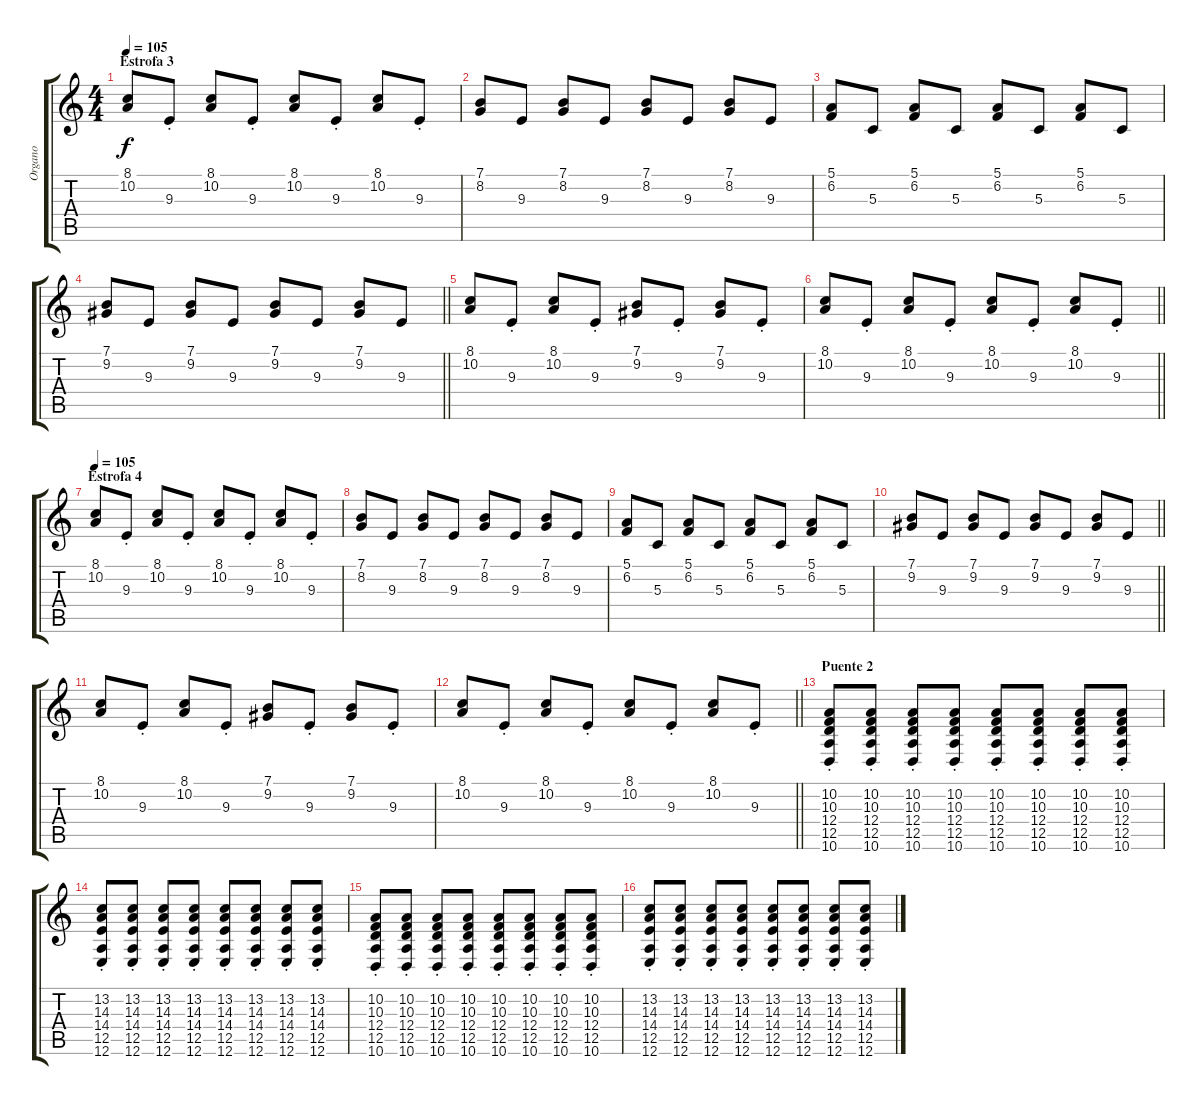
\track ("Organo" "Organo") {instrument electricpiano1}
\staff {score tabs}
\tuning (E4 B3 G3 D3 A2 E2) {hide}
\ts (4 4)
\section ("" "Estrofa 3")
\tempo 105
\clef g2
\ks c
(8.1 10.2).8{dy f} 9.3{st}.8 (8.1 10.2).8 9.3{st}.8 (8.1 10.2).8 9.3{st}.8 (8.1 10.2).8 9.3{st}.8 |
(7.1 8.2).8 9.3.8 (7.1 8.2).8 9.3.8 (7.1 8.2).8 9.3.8 (7.1 8.2).8 9.3.8 |
(5.1 6.2).8 5.3.8 (5.1 6.2).8 5.3.8 (5.1 6.2).8 5.3.8 (5.1 6.2).8 5.3.8 |
\barLineRight lightlight
(7.1 9.2).8 9.3.8 (7.1 9.2).8 9.3.8 (7.1 9.2).8 9.3.8 (7.1 9.2).8 9.3.8 |
(8.1 10.2).8 9.3{st}.8 (8.1 10.2).8 9.3{st}.8 (7.1 9.2).8 9.3{st}.8 (7.1 9.2).8 9.3{st}.8 |
\barLineRight lightlight
(8.1 10.2).8 9.3{st}.8 (8.1 10.2).8 9.3{st}.8 (8.1 10.2).8 9.3{st}.8 (8.1 10.2).8 9.3{st}.8 |
\section ("" "Estrofa 4")
\tempo 105
(8.1 10.2).8 9.3{st}.8 (8.1 10.2).8 9.3{st}.8 (8.1 10.2).8 9.3{st}.8 (8.1 10.2).8 9.3{st}.8 |
(7.1 8.2).8 9.3.8 (7.1 8.2).8 9.3.8 (7.1 8.2).8 9.3.8 (7.1 8.2).8 9.3.8 |
(5.1 6.2).8 5.3.8 (5.1 6.2).8 5.3.8 (5.1 6.2).8 5.3.8 (5.1 6.2).8 5.3.8 |
\barLineRight lightlight
(7.1 9.2).8 9.3.8 (7.1 9.2).8 9.3.8 (7.1 9.2).8 9.3.8 (7.1 9.2).8 9.3.8 |
(8.1 10.2).8 9.3{st}.8 (8.1 10.2).8 9.3{st}.8 (7.1 9.2).8 9.3{st}.8 (7.1 9.2).8 9.3{st}.8 |
\barLineRight lightlight
(8.1 10.2).8 9.3{st}.8 (8.1 10.2).8 9.3{st}.8 (8.1 10.2).8 9.3{st}.8 (8.1 10.2).8 9.3{st}.8 |
\section ("" "Puente 2")
(10.2{st} 10.3{st} 12.4{st} 12.5{st} 10.6{st}).8{instrument brightacousticpiano} (10.2{st} 10.3{st} 12.4{st} 12.5{st} 10.6{st}).8 (10.2{st} 10.3{st} 12.4{st} 12.5{st} 10.6{st}).8 (10.2{st} 10.3{st} 12.4{st} 12.5{st} 10.6{st}).8 (10.2{st} 10.3{st} 12.4{st} 12.5{st} 10.6{st}).8 (10.2{st} 10.3{st} 12.4{st} 12.5{st} 10.6{st}).8 (10.2{st} 10.3{st} 12.4{st} 12.5{st} 10.6{st}).8 (10.2{st} 10.3{st} 12.4{st} 12.5{st} 10.6{st}).8 |
(13.2{st} 14.3{st} 14.4{st} 12.5{st} 12.6{st}).8 (13.2{st} 14.3{st} 14.4{st} 12.5{st} 12.6{st}).8 (13.2{st} 14.3{st} 14.4{st} 12.5{st} 12.6{st}).8 (13.2{st} 14.3{st} 14.4{st} 12.5{st} 12.6{st}).8 (13.2{st} 14.3{st} 14.4{st} 12.5{st} 12.6{st}).8 (13.2{st} 14.3{st} 14.4{st} 12.5{st} 12.6{st}).8 (13.2{st} 14.3{st} 14.4{st} 12.5{st} 12.6{st}).8 (13.2{st} 14.3{st} 14.4{st} 12.5{st} 12.6{st}).8 |
(10.2{st} 10.3{st} 12.4{st} 12.5{st} 10.6{st}).8 (10.2{st} 10.3{st} 12.4{st} 12.5{st} 10.6{st}).8 (10.2{st} 10.3{st} 12.4{st} 12.5{st} 10.6{st}).8 (10.2{st} 10.3{st} 12.4{st} 12.5{st} 10.6{st}).8 (10.2{st} 10.3{st} 12.4{st} 12.5{st} 10.6{st}).8 (10.2{st} 10.3{st} 12.4{st} 12.5{st} 10.6{st}).8 (10.2{st} 10.3{st} 12.4{st} 12.5{st} 10.6{st}).8 (10.2{st} 10.3{st} 12.4{st} 12.5{st} 10.6{st}).8 |
(13.2{st} 14.3{st} 14.4{st} 12.5{st} 12.6{st}).8 (13.2{st} 14.3{st} 14.4{st} 12.5{st} 12.6{st}).8 (13.2{st} 14.3{st} 14.4{st} 12.5{st} 12.6{st}).8 (13.2{st} 14.3{st} 14.4{st} 12.5{st} 12.6{st}).8 (13.2{st} 14.3{st} 14.4{st} 12.5{st} 12.6{st}).8 (13.2{st} 14.3{st} 14.4{st} 12.5{st} 12.6{st}).8 (13.2{st} 14.3{st} 14.4{st} 12.5{st} 12.6{st}).8 (13.2{st} 14.3{st} 14.4{st} 12.5{st} 12.6{st}).8
